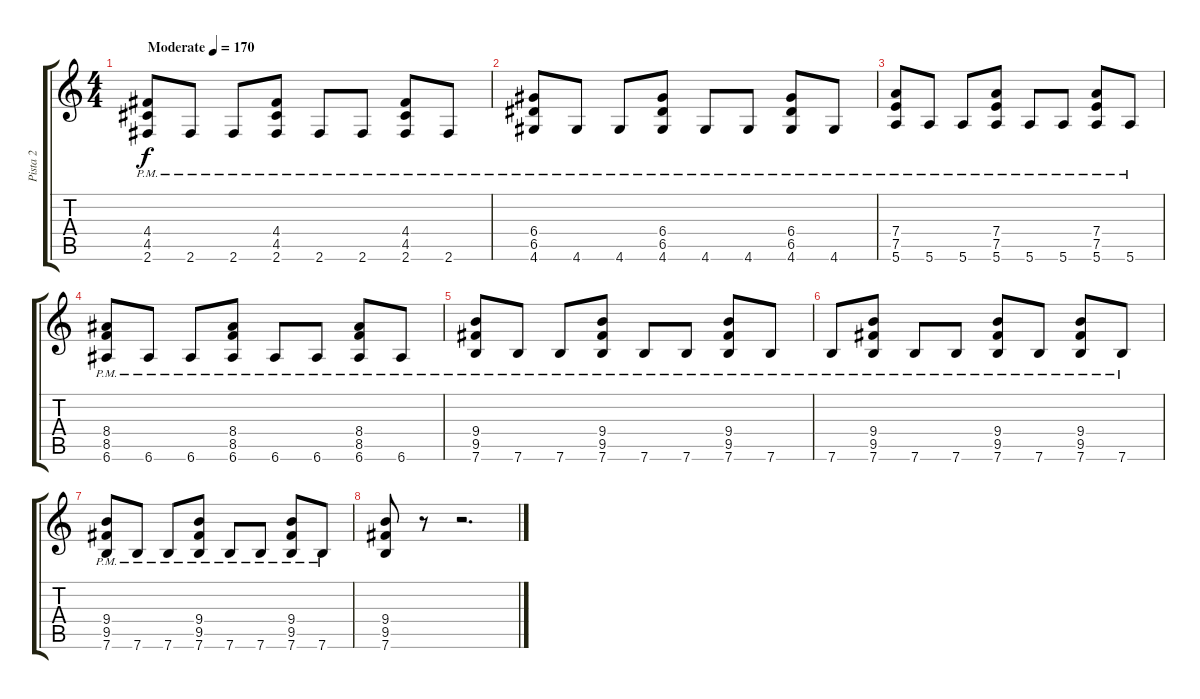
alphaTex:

\track ("Pista 2" "Pista 2") {instrument overdrivenguitar}
\staff {score tabs}
\tuning (E4 B3 G3 D3 A2 E2) {hide}
\ts (4 4)
\tempo (170 "Moderate")
\clef g2
\ks c
(4.4 4.5 2.6{pm}).8{dy f instrument overdrivenguitar} 2.6{pm}.8 2.6{pm}.8 (4.4 4.5 2.6{pm}).8 2.6{pm}.8 2.6{pm}.8 (4.4 4.5 2.6{pm}).8 2.6{pm}.8 |
(6.4 6.5 4.6{pm}).8 4.6{pm}.8 4.6{pm}.8 (6.4 6.5 4.6{pm}).8 4.6{pm}.8 4.6{pm}.8 (6.4 6.5 4.6{pm}).8 4.6{pm}.8 |
(7.4 7.5 5.6{pm}).8 5.6{pm}.8 5.6{pm}.8 (7.4 7.5 5.6{pm}).8 5.6{pm}.8 5.6{pm}.8 (7.4 7.5 5.6{pm}).8 5.6{pm}.8 |
(8.4 8.5 6.6{pm}).8 6.6{pm}.8 6.6{pm}.8 (8.4 8.5 6.6{pm}).8 6.6{pm}.8 6.6{pm}.8 (8.4 8.5 6.6{pm}).8 6.6{pm}.8 |
(9.4 9.5 7.6{pm}).8 7.6{pm}.8 7.6{pm}.8 (9.4 9.5 7.6{pm}).8 7.6{pm}.8 7.6{pm}.8 (9.4 9.5 7.6{pm}).8 7.6{pm}.8 |
7.6{pm}.8 (9.4 9.5 7.6{pm}).8 7.6{pm}.8 7.6{pm}.8 (9.4 9.5 7.6{pm}).8 7.6{pm}.8 (9.4 9.5 7.6{pm}).8 7.6{pm}.8 |
(9.4 9.5 7.6{pm}).8 7.6{pm}.8 7.6{pm}.8 (9.4 9.5 7.6{pm}).8 7.6{pm}.8 7.6{pm}.8 (9.4 9.5 7.6{pm}).8 7.6{pm}.8 |
(9.4 9.5 7.6).8 r.8 r.2{d}
